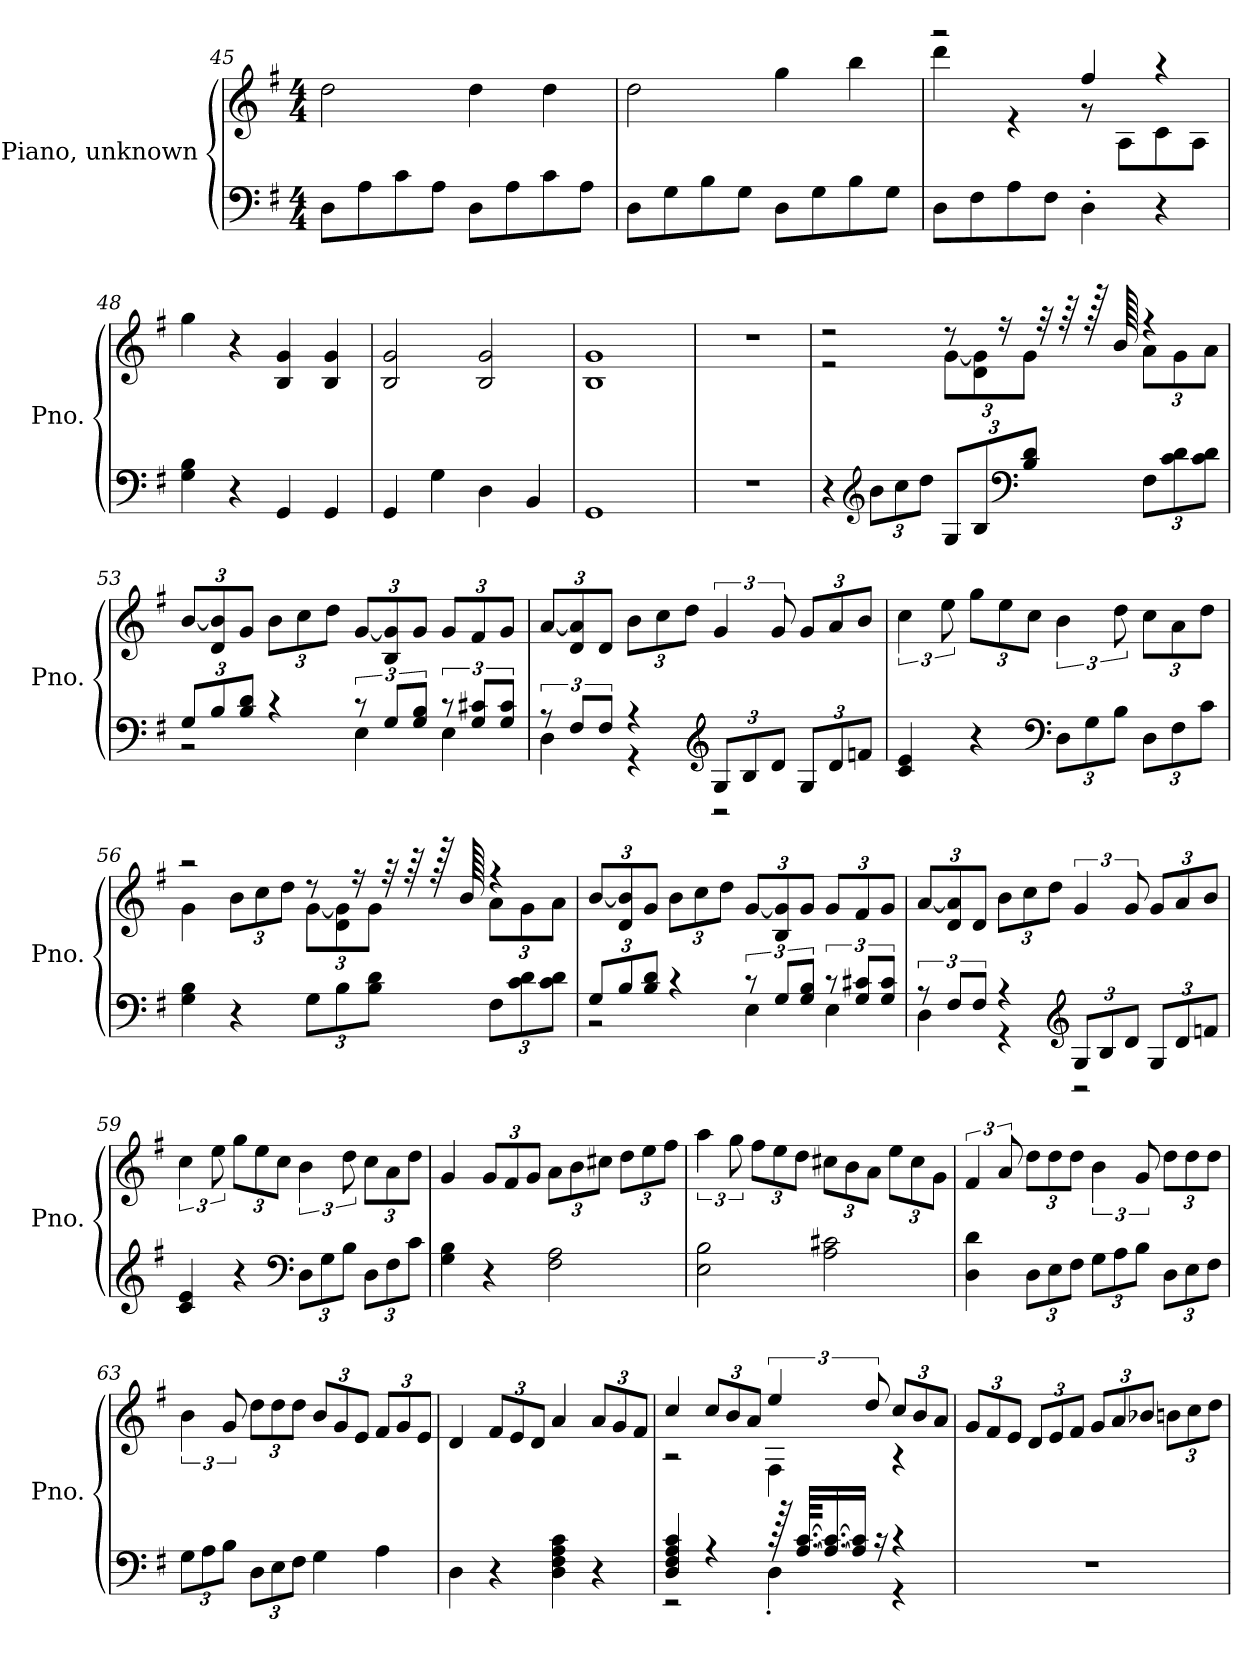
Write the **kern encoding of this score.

**kern	**kern
*part1	*part1
*staff2	*staff1
*I"Piano, unknown	*
*I'Pno.	*
*clefF4	*clefG2
*k[f#]	*k[f#]
*M4/4	*M4/4
=45	=45
8D\L	2dd\
8A\	.
8c\	.
8A\J	.
8D\L	4dd\
8A\	.
8c\	4dd\
8A\J	.
!!LO:LB:g=z
=46	=46
8D\L	2dd\
8G\	.
8B\	.
8G\J	.
8D\L	4gg\
8G\	.
8B\	4bb\
8G\J	.
=47	=47
*	*^
8D\L	2r	4ddd\
8F#\	.	.
8A\	.	4r
8F#\J	.	.
4D'\	4ff#/	8r
.	.	8A\L
4r	4r	8c\
.	.	8A\J
*	*v	*v
=48	=48
4G\ 4B\	4gg\
4r	4r
4GG/	4B/ 4g/
4GG/	4B/ 4g/
=49	=49
4GG/	2B/ 2g/
4G\	.
4D\	2B/ 2g/
4BB/	.
=50	=50
1GG	1B 1g
=51	=51
1r	1r
!!LO:LB:g=z
=52	=52
*	*^
4r	2r	2r
*clefG2	*	*
*Xbrackettup	*	*
12b\L	.	.
12cc\	.	.
12dd\J	.	.
*	*	*Xbrackettup
12G/L	8r	[12g\L
12B/	.	12d\ 12g\]
.	16r	.
*clefF4	*	*
12B/ 12d/J	.	12g\J
.	32r	.
.	64r	.
.	128r	.
.	128b/	.
12F#\L	4r	12a\L
12c\ 12d\	.	12g\
12c\ 12d\J	.	12a\J
*	*v	*v
=53	=53
*^	*
12G/L	2r	[12b/L
12B/	.	12d/ 12b/]
12B/ 12d/J	.	12g/J
4r	.	12b\L
.	.	12cc\
.	.	12dd\J
*brackettup	*	*
12r	4E\	[12g/L
12G/L	.	12B/ 12g/]
12G/ 12B/J	.	12g/J
12r	4E\	12g/L
12G/ 12c#X/L	.	12f#/
12G/ 12c#/J	.	12g/J
!!LO:PB:g=z
=54	=54	=54
12r	4D\	[12a/L
12F#/L	.	12d/ 12a/]
12F#/J	.	12d/J
4r	4r	12b\L
.	.	12cc\
.	.	12dd\J
*clefG2	*	*
*Xbrackettup	*	*brackettup
12G/L	2r	6g/
12B/	.	.
12d/J	.	12g/
*	*	*Xbrackettup
12G/L	.	12g/L
12d/	.	12a/
12fn/J	.	12b/J
*v	*v	*
=55	=55
*	*brackettup
4c/ 4e/	6cc\
.	12ee\
*	*Xbrackettup
4r	12gg\L
.	12ee\
.	12cc\J
*clefF4	*
*	*brackettup
12D\L	6b\
12G\	.
12B\J	12dd\
*	*Xbrackettup
12D\L	12cc\L
12F#\	12a\
12c\J	12dd\J
=56	=56
*	*^
4G\ 4B\	2r	4g\
4r	.	12b\L
.	.	12cc\
.	.	12dd\J
12G\L	8r	[12g\L
12B\	.	12d\ 12g\]
.	16r	.
12B\ 12d\J	.	12g\J
.	32r	.
.	64r	.
.	128r	.
.	128b/	.
12F#\L	4r	12a\L
12c\ 12d\	.	12g\
12c\ 12d\J	.	12a\J
*	*v	*v
!!LO:LB:g=z
=57	=57
*^	*
12G/L	2r	[12b/L
12B/	.	12d/ 12b/]
12B/ 12d/J	.	12g/J
4r	.	12b\L
.	.	12cc\
.	.	12dd\J
*brackettup	*	*
12r	4E\	[12g/L
12G/L	.	12B/ 12g/]
12G/ 12B/J	.	12g/J
12r	4E\	12g/L
12G/ 12c#X/L	.	12f#/
12G/ 12c#/J	.	12g/J
=58	=58	=58
12r	4D\	[12a/L
12F#/L	.	12d/ 12a/]
12F#/J	.	12d/J
4r	4r	12b\L
.	.	12cc\
.	.	12dd\J
*clefG2	*	*
*Xbrackettup	*	*brackettup
12G/L	2r	6g/
12B/	.	.
12d/J	.	12g/
*	*	*Xbrackettup
12G/L	.	12g/L
12d/	.	12a/
12fn/J	.	12b/J
*v	*v	*
=59	=59
*	*brackettup
4c/ 4e/	6cc\
.	12ee\
*	*Xbrackettup
4r	12gg\L
.	12ee\
.	12cc\J
*clefF4	*
*	*brackettup
12D\L	6b\
12G\	.
12B\J	12dd\
*	*Xbrackettup
12D\L	12cc\L
12F#\	12a\
12c\J	12dd\J
!!LO:LB:g=z
=60	=60
4G\ 4B\	4g/
4r	12g/L
.	12f#/
.	12g/J
2F#\ 2A\	12a\L
.	12b\
.	12cc#X\J
.	12dd\L
.	12ee\
.	12ff#\J
=61	=61
*	*brackettup
2E\ 2B\	6aa\
.	12gg\
*	*Xbrackettup
.	12ff#\L
.	12ee\
.	12dd\J
2A\ 2c#X\	12cc#X\L
.	12b\
.	12a\J
.	12ee\L
.	12cc#\
.	12g\J
=62	=62
*	*brackettup
4D\ 4d\	6f#/
.	12a/
*	*Xbrackettup
12D\L	12dd\L
12E\	12dd\
12F#\J	12dd\J
*	*brackettup
12G\L	6b\
12A\	.
12B\J	12g/
*	*Xbrackettup
12D\L	12dd\L
12E\	12dd\
12F#\J	12dd\J
!!LO:LB:g=z
=63	=63
*	*brackettup
12G\L	6b\
12A\	.
12B\J	12g/
*	*Xbrackettup
12D\L	12dd\L
12E\	12dd\
12F#\J	12dd\J
4G\	12b/L
.	12g/
.	12e/J
4A\	12f#/L
.	12g/
.	12e/J
=64	=64
4D\	4d/
4r	12f#/L
.	12e/
.	12d/J
4D\ 4F#\ 4A\ 4c\	4a/
4r	12a/L
.	12g/
.	12f#/J
=65	=65
*^	*^
4D/ 4F#/ 4A/ 4c/	2r	4cc/	2r
4r	.	12cc/L	.
.	.	12b/	.
.	.	12a/J	.
*	*	*brackettup	*
128r	4D'\	6ee/	4F#\
[64.A/ [64.c/KKLL	.	.	.
16.A/_ 16.c/_	.	.	.
16A/] 16c/]JJ	.	.	.
.	.	12dd/	.
16r	.	.	.
*	*	*Xbrackettup	*
4r	4r	12cc/L	4r
.	.	12b/	.
.	.	12a/J	.
*v	*v	*	*
*	*v	*v
!!LO:LB:g=z
=66	=66
1r	12g/L
.	12f#/
.	12e/J
.	12d/L
.	12e/
.	12f#/J
.	12g/L
.	12a/
.	12b-X/J
.	12bn\L
.	12cc\
.	12dd\J
=	=
*-	*-
